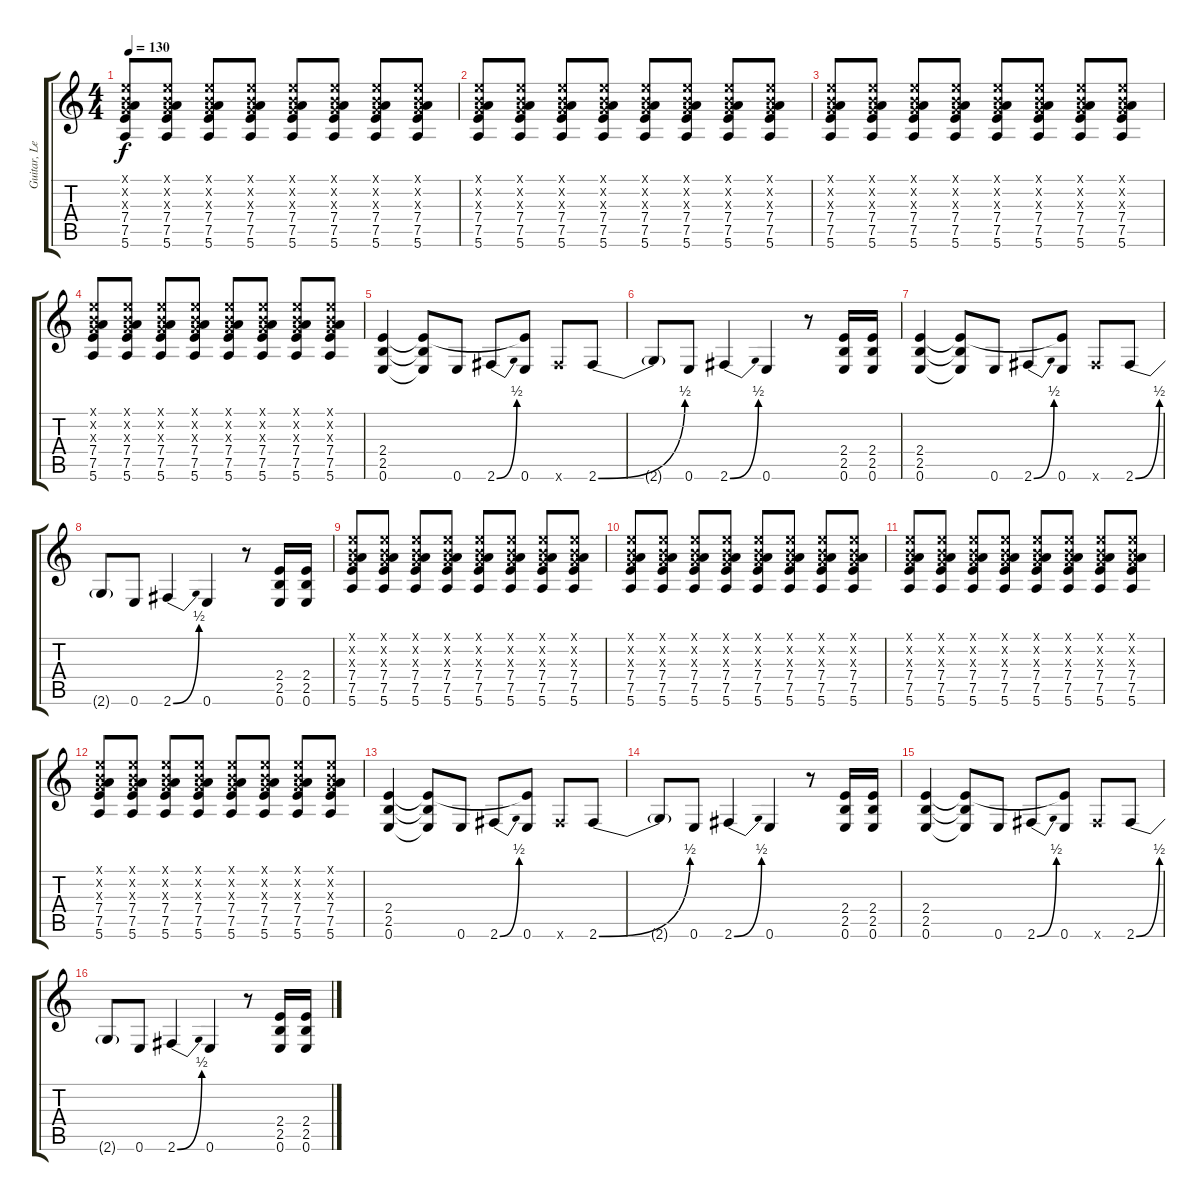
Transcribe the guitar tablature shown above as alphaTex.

\track ("Guitar, Lead" "Guitar, Le") {instrument distortionguitar}
\staff {score tabs}
\tuning (E4 B3 G3 D3 A2 E2) {hide}
\ts (4 4)
\tempo 130
\clef g2
\ks c
(0.1{x} 0.2{x} 0.3{x} 7.4 7.5 5.6).8{dy f volume 16} (0.1{x} 0.2{x} 0.3{x} 7.4 7.5 5.6).8 (0.1{x} 0.2{x} 0.3{x} 7.4 7.5 5.6).8 (0.1{x} 0.2{x} 0.3{x} 7.4 7.5 5.6).8 (0.1{x} 0.2{x} 0.3{x} 7.4 7.5 5.6).8 (0.1{x} 0.2{x} 0.3{x} 7.4 7.5 5.6).8 (0.1{x} 0.2{x} 0.3{x} 7.4 7.5 5.6).8 (0.1{x} 0.2{x} 0.3{x} 7.4 7.5 5.6).8 |
(0.1{x} 0.2{x} 0.3{x} 7.4 7.5 5.6).8 (0.1{x} 0.2{x} 0.3{x} 7.4 7.5 5.6).8 (0.1{x} 0.2{x} 0.3{x} 7.4 7.5 5.6).8 (0.1{x} 0.2{x} 0.3{x} 7.4 7.5 5.6).8 (0.1{x} 0.2{x} 0.3{x} 7.4 7.5 5.6).8 (0.1{x} 0.2{x} 0.3{x} 7.4 7.5 5.6).8 (0.1{x} 0.2{x} 0.3{x} 7.4 7.5 5.6).8 (0.1{x} 0.2{x} 0.3{x} 7.4 7.5 5.6).8 |
(0.1{x} 0.2{x} 0.3{x} 7.4 7.5 5.6).8 (0.1{x} 0.2{x} 0.3{x} 7.4 7.5 5.6).8 (0.1{x} 0.2{x} 0.3{x} 7.4 7.5 5.6).8 (0.1{x} 0.2{x} 0.3{x} 7.4 7.5 5.6).8 (0.1{x} 0.2{x} 0.3{x} 7.4 7.5 5.6).8 (0.1{x} 0.2{x} 0.3{x} 7.4 7.5 5.6).8 (0.1{x} 0.2{x} 0.3{x} 7.4 7.5 5.6).8 (0.1{x} 0.2{x} 0.3{x} 7.4 7.5 5.6).8 |
(0.1{x} 0.2{x} 0.3{x} 7.4 7.5 5.6).8 (0.1{x} 0.2{x} 0.3{x} 7.4 7.5 5.6).8 (0.1{x} 0.2{x} 0.3{x} 7.4 7.5 5.6).8 (0.1{x} 0.2{x} 0.3{x} 7.4 7.5 5.6).8 (0.1{x} 0.2{x} 0.3{x} 7.4 7.5 5.6).8 (0.1{x} 0.2{x} 0.3{x} 7.4 7.5 5.6).8 (0.1{x} 0.2{x} 0.3{x} 7.4 7.5 5.6).8 (0.1{x} 0.2{x} 0.3{x} 7.4 7.5 5.6).8 |
(2.4 2.5 0.6).4 (2.4{t} 2.5{t} 0.6{t}).8 0.6.8 2.6{be (bend 0 0 60 2)}.8 (2.4{t} 0.6).8 2.6{x}.8 2.6{be (bend 0 0 60 2)}.8 |
2.6{t}.8 0.6.8 2.6{be (bend 0 0 60 2)}.4 0.6.4 r.8 (2.4 2.5 0.6).16 (2.4 2.5 0.6).16 |
(2.4 2.5 0.6).4 (2.4{t} 2.5{t} 0.6{t}).8 0.6.8 2.6{be (bend 0 0 60 2)}.8 (2.4{t} 0.6).8 2.6{x}.8 2.6{be (bend 0 0 60 2)}.8 |
2.6{t}.8 0.6.8 2.6{be (bend 0 0 60 2)}.4 0.6.4 r.8 (2.4 2.5 0.6).16 (2.4 2.5 0.6).16 |
(0.1{x} 0.2{x} 0.3{x} 7.4 7.5 5.6).8 (0.1{x} 0.2{x} 0.3{x} 7.4 7.5 5.6).8 (0.1{x} 0.2{x} 0.3{x} 7.4 7.5 5.6).8 (0.1{x} 0.2{x} 0.3{x} 7.4 7.5 5.6).8 (0.1{x} 0.2{x} 0.3{x} 7.4 7.5 5.6).8 (0.1{x} 0.2{x} 0.3{x} 7.4 7.5 5.6).8 (0.1{x} 0.2{x} 0.3{x} 7.4 7.5 5.6).8 (0.1{x} 0.2{x} 0.3{x} 7.4 7.5 5.6).8 |
(0.1{x} 0.2{x} 0.3{x} 7.4 7.5 5.6).8 (0.1{x} 0.2{x} 0.3{x} 7.4 7.5 5.6).8 (0.1{x} 0.2{x} 0.3{x} 7.4 7.5 5.6).8 (0.1{x} 0.2{x} 0.3{x} 7.4 7.5 5.6).8 (0.1{x} 0.2{x} 0.3{x} 7.4 7.5 5.6).8 (0.1{x} 0.2{x} 0.3{x} 7.4 7.5 5.6).8 (0.1{x} 0.2{x} 0.3{x} 7.4 7.5 5.6).8 (0.1{x} 0.2{x} 0.3{x} 7.4 7.5 5.6).8 |
(0.1{x} 0.2{x} 0.3{x} 7.4 7.5 5.6).8 (0.1{x} 0.2{x} 0.3{x} 7.4 7.5 5.6).8 (0.1{x} 0.2{x} 0.3{x} 7.4 7.5 5.6).8 (0.1{x} 0.2{x} 0.3{x} 7.4 7.5 5.6).8 (0.1{x} 0.2{x} 0.3{x} 7.4 7.5 5.6).8 (0.1{x} 0.2{x} 0.3{x} 7.4 7.5 5.6).8 (0.1{x} 0.2{x} 0.3{x} 7.4 7.5 5.6).8 (0.1{x} 0.2{x} 0.3{x} 7.4 7.5 5.6).8 |
(0.1{x} 0.2{x} 0.3{x} 7.4 7.5 5.6).8 (0.1{x} 0.2{x} 0.3{x} 7.4 7.5 5.6).8 (0.1{x} 0.2{x} 0.3{x} 7.4 7.5 5.6).8 (0.1{x} 0.2{x} 0.3{x} 7.4 7.5 5.6).8 (0.1{x} 0.2{x} 0.3{x} 7.4 7.5 5.6).8 (0.1{x} 0.2{x} 0.3{x} 7.4 7.5 5.6).8 (0.1{x} 0.2{x} 0.3{x} 7.4 7.5 5.6).8 (0.1{x} 0.2{x} 0.3{x} 7.4 7.5 5.6).8 |
(2.4 2.5 0.6).4 (2.4{t} 2.5{t} 0.6{t}).8 0.6.8 2.6{be (bend 0 0 60 2)}.8 (2.4{t} 0.6).8 2.6{x}.8 2.6{be (bend 0 0 60 2)}.8 |
2.6{t}.8 0.6.8 2.6{be (bend 0 0 60 2)}.4 0.6.4 r.8 (2.4 2.5 0.6).16 (2.4 2.5 0.6).16 |
(2.4 2.5 0.6).4 (2.4{t} 2.5{t} 0.6{t}).8 0.6.8 2.6{be (bend 0 0 60 2)}.8 (2.4{t} 0.6).8 2.6{x}.8 2.6{be (bend 0 0 60 2)}.8 |
2.6{t}.8 0.6.8 2.6{be (bend 0 0 60 2)}.4 0.6.4 r.8 (2.4 2.5 0.6).16 (2.4 2.5 0.6).16
